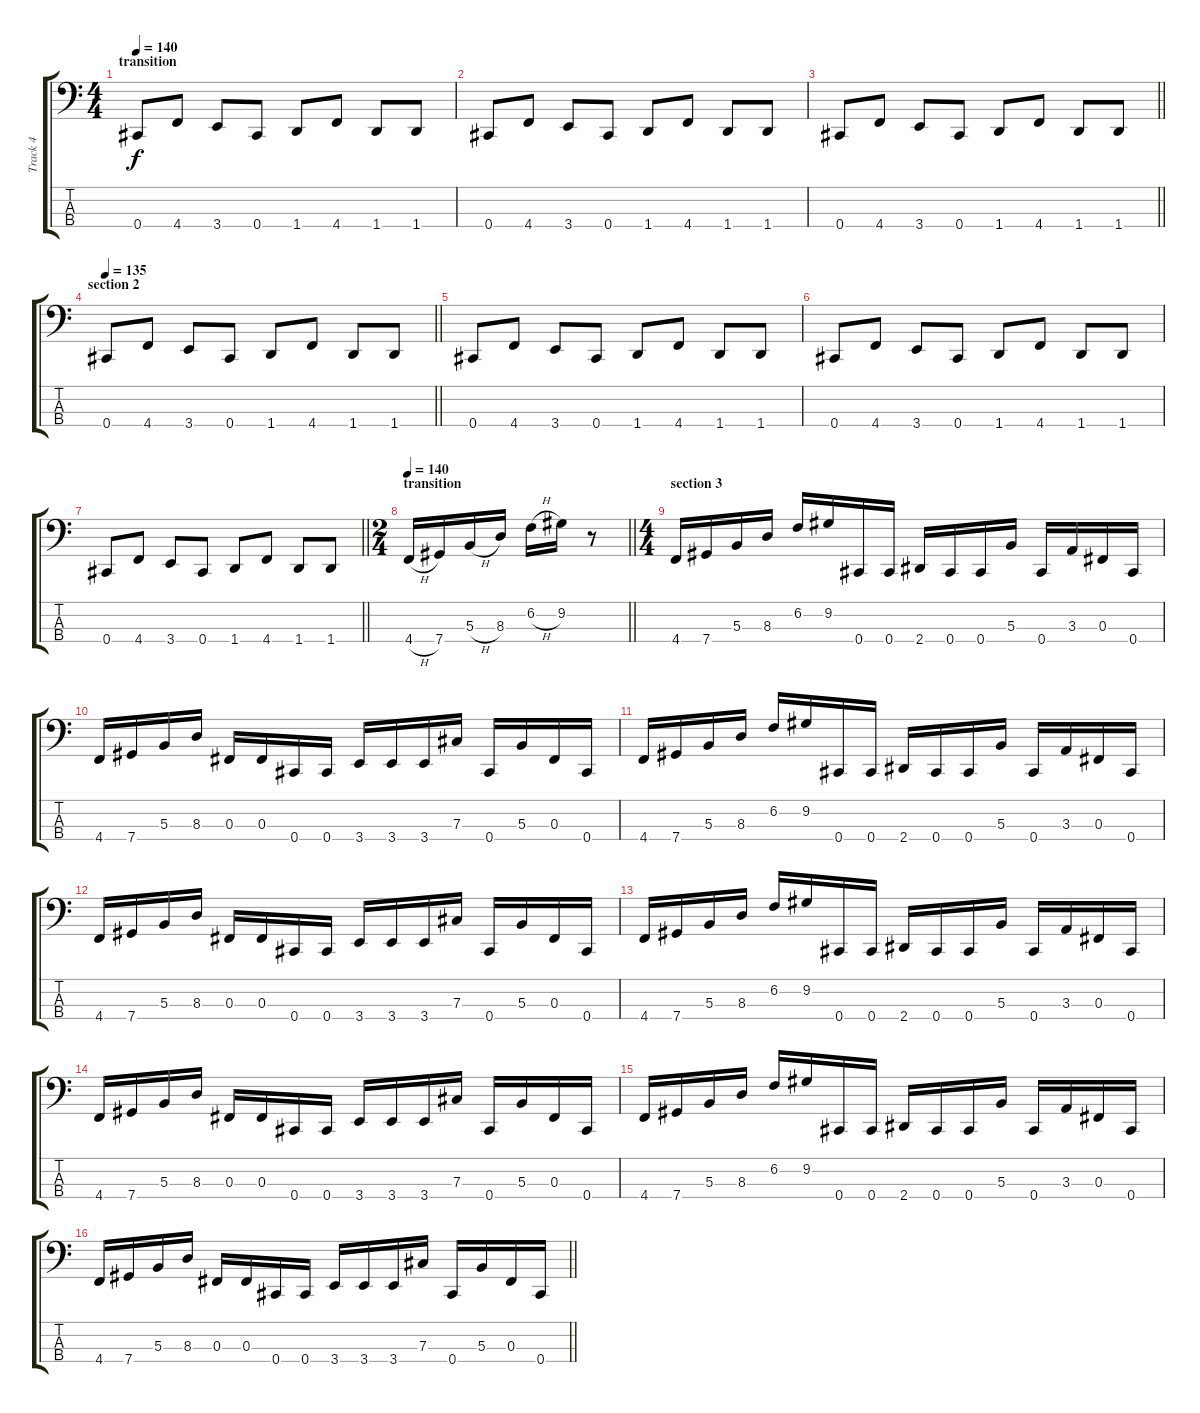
\track ("Track 4" "Track 4") {instrument electricbassfinger}
\staff {score tabs}
\tuning (E2 B1 Gb1 Db1) {hide}
\ts (4 4)
\section ("" "transition")
\tempo 140
\clef f4
\ks c
0.4.8{dy f} 4.4.8 3.4.8 0.4.8 1.4.8 4.4.8 1.4.8 1.4.8 |
0.4.8 4.4.8 3.4.8 0.4.8 1.4.8 4.4.8 1.4.8 1.4.8 |
\barLineRight lightlight
0.4.8 4.4.8 3.4.8 0.4.8 1.4.8 4.4.8 1.4.8 1.4.8 |
\section ("" "section 2")
\tempo 135
\barLineRight lightlight
0.4.8 4.4.8 3.4.8 0.4.8 1.4.8 4.4.8 1.4.8 1.4.8 |
0.4.8 4.4.8 3.4.8 0.4.8 1.4.8 4.4.8 1.4.8 1.4.8 |
0.4.8 4.4.8 3.4.8 0.4.8 1.4.8 4.4.8 1.4.8 1.4.8 |
\barLineRight lightlight
0.4.8 4.4.8 3.4.8 0.4.8 1.4.8 4.4.8 1.4.8 1.4.8 |
\ts (2 4)
\section ("" "transition")
\tempo 140
\barLineRight lightlight
4.4{h}.16 7.4.16 5.3{h}.16 8.3.16 6.2{h}.16 9.2.16 r.8 |
\ts (4 4)
\section ("" "section 3")
4.4.16 7.4.16 5.3.16 8.3.16 6.2.16 9.2.16 0.4.16 0.4.16 2.4.16 0.4.16 0.4.16 5.3.16 0.4.16 3.3.16 0.3.16 0.4.16 |
4.4.16 7.4.16 5.3.16 8.3.16 0.3.16 0.3.16 0.4.16 0.4.16 3.4.16 3.4.16 3.4.16 7.3.16 0.4.16 5.3.16 0.3.16 0.4.16 |
4.4.16 7.4.16 5.3.16 8.3.16 6.2.16 9.2.16 0.4.16 0.4.16 2.4.16 0.4.16 0.4.16 5.3.16 0.4.16 3.3.16 0.3.16 0.4.16 |
4.4.16 7.4.16 5.3.16 8.3.16 0.3.16 0.3.16 0.4.16 0.4.16 3.4.16 3.4.16 3.4.16 7.3.16 0.4.16 5.3.16 0.3.16 0.4.16 |
4.4.16 7.4.16 5.3.16 8.3.16 6.2.16 9.2.16 0.4.16 0.4.16 2.4.16 0.4.16 0.4.16 5.3.16 0.4.16 3.3.16 0.3.16 0.4.16 |
4.4.16 7.4.16 5.3.16 8.3.16 0.3.16 0.3.16 0.4.16 0.4.16 3.4.16 3.4.16 3.4.16 7.3.16 0.4.16 5.3.16 0.3.16 0.4.16 |
4.4.16 7.4.16 5.3.16 8.3.16 6.2.16 9.2.16 0.4.16 0.4.16 2.4.16 0.4.16 0.4.16 5.3.16 0.4.16 3.3.16 0.3.16 0.4.16 |
\barLineRight lightlight
4.4.16 7.4.16 5.3.16 8.3.16 0.3.16 0.3.16 0.4.16 0.4.16 3.4.16 3.4.16 3.4.16 7.3.16 0.4.16 5.3.16 0.3.16 0.4.16
